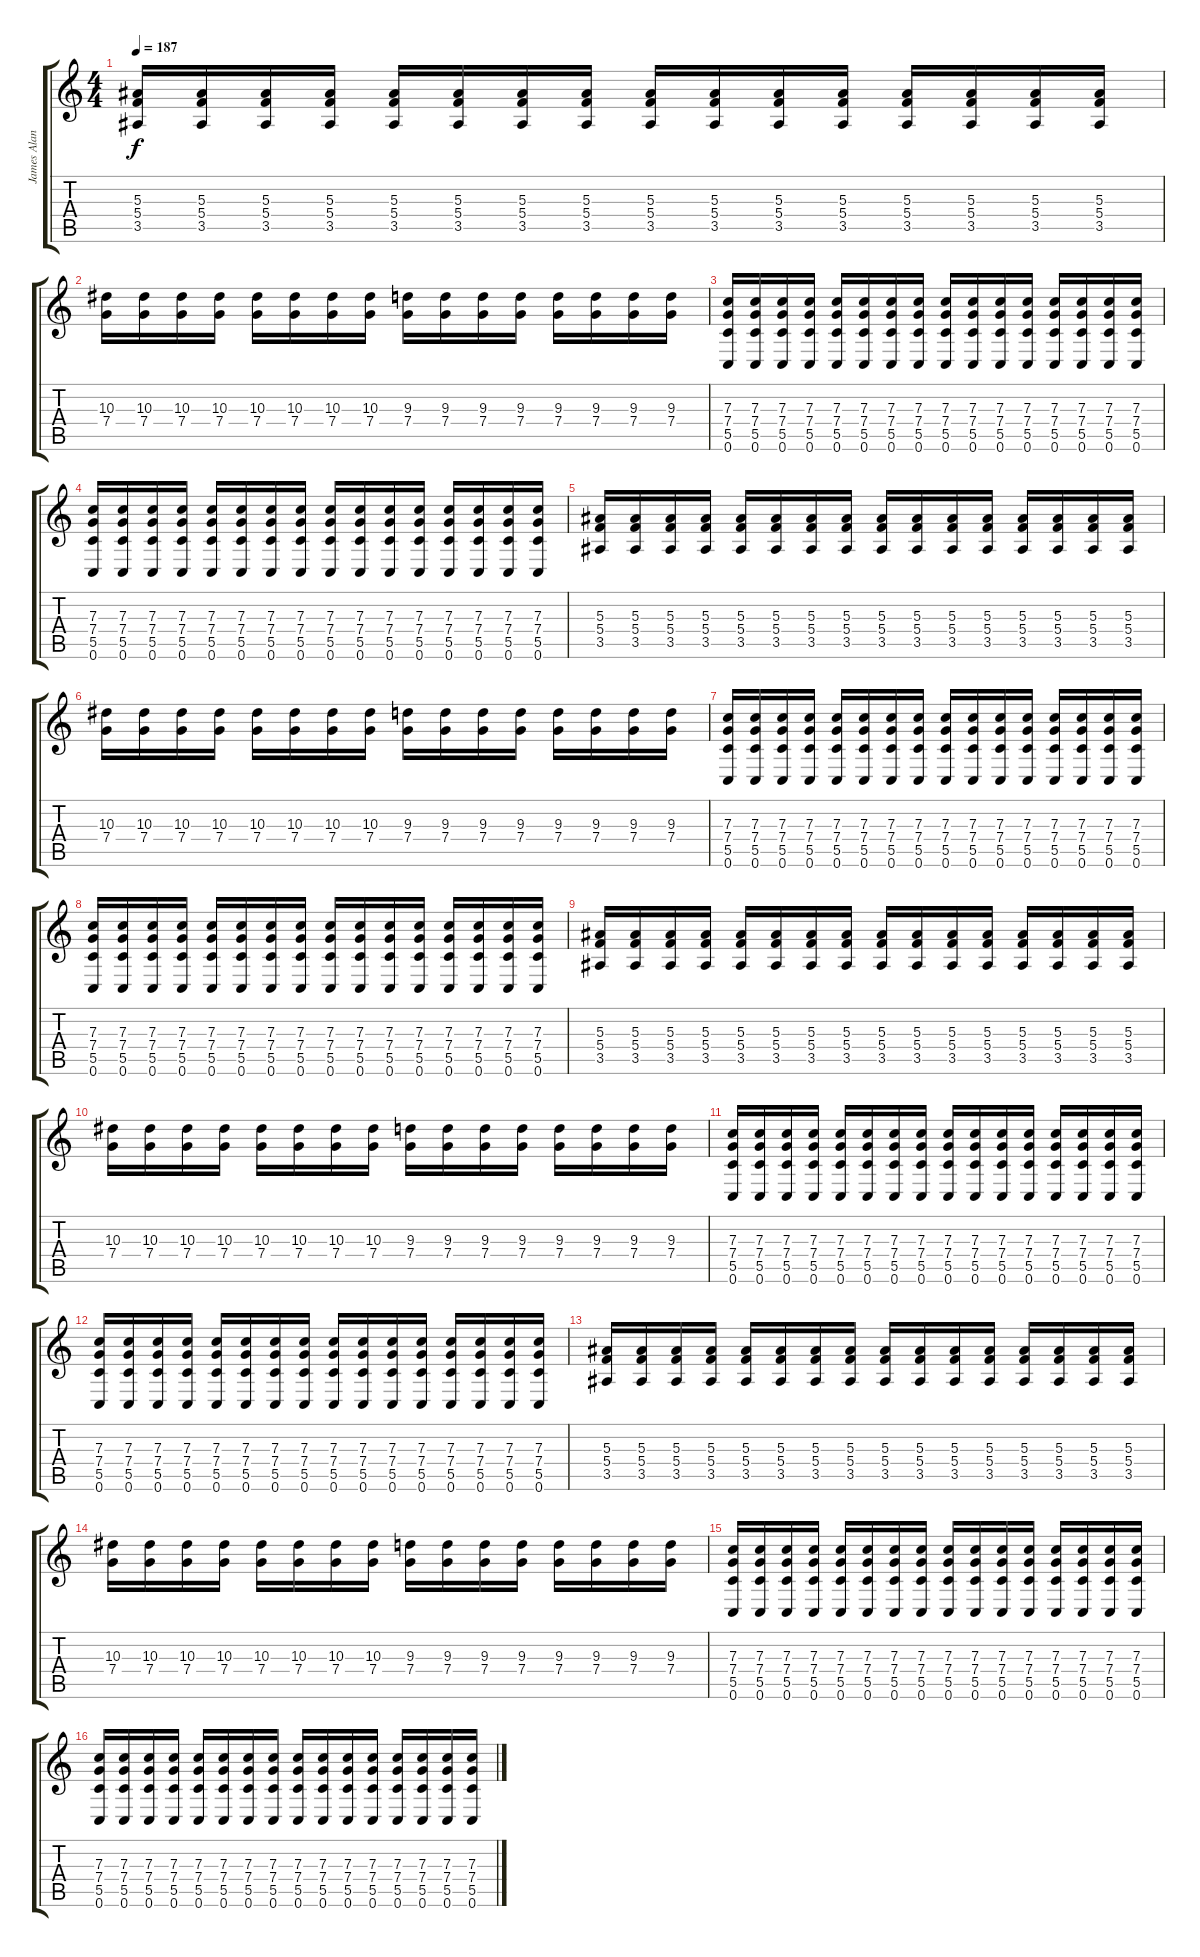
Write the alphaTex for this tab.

\track ("James Alan Hetfield" "James Alan") {instrument distortionguitar}
\staff {score tabs}
\tuning (D4 A3 F3 C3 G2 C2) {hide}
\ts (4 4)
\tempo 187
\clef g2
\ks c
(5.3 5.4 3.5).16{dy f} (5.3 5.4 3.5).16 (5.3 5.4 3.5).16 (5.3 5.4 3.5).16 (5.3 5.4 3.5).16 (5.3 5.4 3.5).16 (5.3 5.4 3.5).16 (5.3 5.4 3.5).16 (5.3 5.4 3.5).16 (5.3 5.4 3.5).16 (5.3 5.4 3.5).16 (5.3 5.4 3.5).16 (5.3 5.4 3.5).16 (5.3 5.4 3.5).16 (5.3 5.4 3.5).16 (5.3 5.4 3.5).16 |
(10.3 7.4).16 (10.3 7.4).16 (10.3 7.4).16 (10.3 7.4).16 (10.3 7.4).16 (10.3 7.4).16 (10.3 7.4).16 (10.3 7.4).16 (9.3 7.4).16 (9.3 7.4).16 (9.3 7.4).16 (9.3 7.4).16 (9.3 7.4).16 (9.3 7.4).16 (9.3 7.4).16 (9.3 7.4).16 |
(7.3 7.4 5.5 0.6).16 (7.3 7.4 5.5 0.6).16 (7.3 7.4 5.5 0.6).16 (7.3 7.4 5.5 0.6).16 (7.3 7.4 5.5 0.6).16 (7.3 7.4 5.5 0.6).16 (7.3 7.4 5.5 0.6).16 (7.3 7.4 5.5 0.6).16 (7.3 7.4 5.5 0.6).16 (7.3 7.4 5.5 0.6).16 (7.3 7.4 5.5 0.6).16 (7.3 7.4 5.5 0.6).16 (7.3 7.4 5.5 0.6).16 (7.3 7.4 5.5 0.6).16 (7.3 7.4 5.5 0.6).16 (7.3 7.4 5.5 0.6).16 |
(7.3 7.4 5.5 0.6).16 (7.3 7.4 5.5 0.6).16 (7.3 7.4 5.5 0.6).16 (7.3 7.4 5.5 0.6).16 (7.3 7.4 5.5 0.6).16 (7.3 7.4 5.5 0.6).16 (7.3 7.4 5.5 0.6).16 (7.3 7.4 5.5 0.6).16 (7.3 7.4 5.5 0.6).16 (7.3 7.4 5.5 0.6).16 (7.3 7.4 5.5 0.6).16 (7.3 7.4 5.5 0.6).16 (7.3 7.4 5.5 0.6).16 (7.3 7.4 5.5 0.6).16 (7.3 7.4 5.5 0.6).16 (7.3 7.4 5.5 0.6).16 |
(5.3 5.4 3.5).16 (5.3 5.4 3.5).16 (5.3 5.4 3.5).16 (5.3 5.4 3.5).16 (5.3 5.4 3.5).16 (5.3 5.4 3.5).16 (5.3 5.4 3.5).16 (5.3 5.4 3.5).16 (5.3 5.4 3.5).16 (5.3 5.4 3.5).16 (5.3 5.4 3.5).16 (5.3 5.4 3.5).16 (5.3 5.4 3.5).16 (5.3 5.4 3.5).16 (5.3 5.4 3.5).16 (5.3 5.4 3.5).16 |
(10.3 7.4).16 (10.3 7.4).16 (10.3 7.4).16 (10.3 7.4).16 (10.3 7.4).16 (10.3 7.4).16 (10.3 7.4).16 (10.3 7.4).16 (9.3 7.4).16 (9.3 7.4).16 (9.3 7.4).16 (9.3 7.4).16 (9.3 7.4).16 (9.3 7.4).16 (9.3 7.4).16 (9.3 7.4).16 |
(7.3 7.4 5.5 0.6).16 (7.3 7.4 5.5 0.6).16 (7.3 7.4 5.5 0.6).16 (7.3 7.4 5.5 0.6).16 (7.3 7.4 5.5 0.6).16 (7.3 7.4 5.5 0.6).16 (7.3 7.4 5.5 0.6).16 (7.3 7.4 5.5 0.6).16 (7.3 7.4 5.5 0.6).16 (7.3 7.4 5.5 0.6).16 (7.3 7.4 5.5 0.6).16 (7.3 7.4 5.5 0.6).16 (7.3 7.4 5.5 0.6).16 (7.3 7.4 5.5 0.6).16 (7.3 7.4 5.5 0.6).16 (7.3 7.4 5.5 0.6).16 |
(7.3 7.4 5.5 0.6).16 (7.3 7.4 5.5 0.6).16 (7.3 7.4 5.5 0.6).16 (7.3 7.4 5.5 0.6).16 (7.3 7.4 5.5 0.6).16 (7.3 7.4 5.5 0.6).16 (7.3 7.4 5.5 0.6).16 (7.3 7.4 5.5 0.6).16 (7.3 7.4 5.5 0.6).16 (7.3 7.4 5.5 0.6).16 (7.3 7.4 5.5 0.6).16 (7.3 7.4 5.5 0.6).16 (7.3 7.4 5.5 0.6).16 (7.3 7.4 5.5 0.6).16 (7.3 7.4 5.5 0.6).16 (7.3 7.4 5.5 0.6).16 |
(5.3 5.4 3.5).16 (5.3 5.4 3.5).16 (5.3 5.4 3.5).16 (5.3 5.4 3.5).16 (5.3 5.4 3.5).16 (5.3 5.4 3.5).16 (5.3 5.4 3.5).16 (5.3 5.4 3.5).16 (5.3 5.4 3.5).16 (5.3 5.4 3.5).16 (5.3 5.4 3.5).16 (5.3 5.4 3.5).16 (5.3 5.4 3.5).16 (5.3 5.4 3.5).16 (5.3 5.4 3.5).16 (5.3 5.4 3.5).16 |
(10.3 7.4).16 (10.3 7.4).16 (10.3 7.4).16 (10.3 7.4).16 (10.3 7.4).16 (10.3 7.4).16 (10.3 7.4).16 (10.3 7.4).16 (9.3 7.4).16 (9.3 7.4).16 (9.3 7.4).16 (9.3 7.4).16 (9.3 7.4).16 (9.3 7.4).16 (9.3 7.4).16 (9.3 7.4).16 |
(7.3 7.4 5.5 0.6).16 (7.3 7.4 5.5 0.6).16 (7.3 7.4 5.5 0.6).16 (7.3 7.4 5.5 0.6).16 (7.3 7.4 5.5 0.6).16 (7.3 7.4 5.5 0.6).16 (7.3 7.4 5.5 0.6).16 (7.3 7.4 5.5 0.6).16 (7.3 7.4 5.5 0.6).16 (7.3 7.4 5.5 0.6).16 (7.3 7.4 5.5 0.6).16 (7.3 7.4 5.5 0.6).16 (7.3 7.4 5.5 0.6).16 (7.3 7.4 5.5 0.6).16 (7.3 7.4 5.5 0.6).16 (7.3 7.4 5.5 0.6).16 |
(7.3 7.4 5.5 0.6).16 (7.3 7.4 5.5 0.6).16 (7.3 7.4 5.5 0.6).16 (7.3 7.4 5.5 0.6).16 (7.3 7.4 5.5 0.6).16 (7.3 7.4 5.5 0.6).16 (7.3 7.4 5.5 0.6).16 (7.3 7.4 5.5 0.6).16 (7.3 7.4 5.5 0.6).16 (7.3 7.4 5.5 0.6).16 (7.3 7.4 5.5 0.6).16 (7.3 7.4 5.5 0.6).16 (7.3 7.4 5.5 0.6).16 (7.3 7.4 5.5 0.6).16 (7.3 7.4 5.5 0.6).16 (7.3 7.4 5.5 0.6).16 |
(5.3 5.4 3.5).16 (5.3 5.4 3.5).16 (5.3 5.4 3.5).16 (5.3 5.4 3.5).16 (5.3 5.4 3.5).16 (5.3 5.4 3.5).16 (5.3 5.4 3.5).16 (5.3 5.4 3.5).16 (5.3 5.4 3.5).16 (5.3 5.4 3.5).16 (5.3 5.4 3.5).16 (5.3 5.4 3.5).16 (5.3 5.4 3.5).16 (5.3 5.4 3.5).16 (5.3 5.4 3.5).16 (5.3 5.4 3.5).16 |
(10.3 7.4).16 (10.3 7.4).16 (10.3 7.4).16 (10.3 7.4).16 (10.3 7.4).16 (10.3 7.4).16 (10.3 7.4).16 (10.3 7.4).16 (9.3 7.4).16 (9.3 7.4).16 (9.3 7.4).16 (9.3 7.4).16 (9.3 7.4).16 (9.3 7.4).16 (9.3 7.4).16 (9.3 7.4).16 |
(7.3 7.4 5.5 0.6).16 (7.3 7.4 5.5 0.6).16 (7.3 7.4 5.5 0.6).16 (7.3 7.4 5.5 0.6).16 (7.3 7.4 5.5 0.6).16 (7.3 7.4 5.5 0.6).16 (7.3 7.4 5.5 0.6).16 (7.3 7.4 5.5 0.6).16 (7.3 7.4 5.5 0.6).16 (7.3 7.4 5.5 0.6).16 (7.3 7.4 5.5 0.6).16 (7.3 7.4 5.5 0.6).16 (7.3 7.4 5.5 0.6).16 (7.3 7.4 5.5 0.6).16 (7.3 7.4 5.5 0.6).16 (7.3 7.4 5.5 0.6).16 |
(7.3 7.4 5.5 0.6).16 (7.3 7.4 5.5 0.6).16 (7.3 7.4 5.5 0.6).16 (7.3 7.4 5.5 0.6).16 (7.3 7.4 5.5 0.6).16 (7.3 7.4 5.5 0.6).16 (7.3 7.4 5.5 0.6).16 (7.3 7.4 5.5 0.6).16 (7.3 7.4 5.5 0.6).16 (7.3 7.4 5.5 0.6).16 (7.3 7.4 5.5 0.6).16 (7.3 7.4 5.5 0.6).16 (7.3 7.4 5.5 0.6).16 (7.3 7.4 5.5 0.6).16 (7.3 7.4 5.5 0.6).16 (7.3 7.4 5.5 0.6).16
